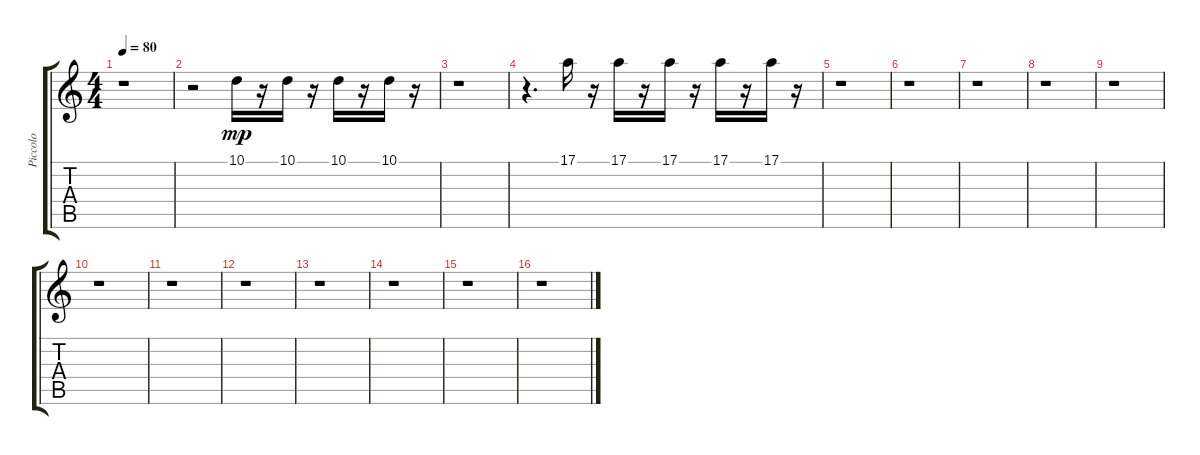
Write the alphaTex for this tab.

\track ("Piccolo" "Piccolo") {instrument piccolo}
\staff {score tabs}
\tuning (E4 B3 G3 D3 A2 E2) {hide}
\ts (4 4)
\tempo 80
\clef g2
\ks c
r.1{dy mp} |
r.2 10.1.16 r.16 10.1.16 r.16 10.1.16 r.16 10.1.16 r.16 |
r.1 |
r.4{d} 17.1.16 r.16 17.1.16 r.16 17.1.16 r.16 17.1.16 r.16 17.1.16 r.16 |
r.1 |
r.1 |
r.1 |
r.1 |
r.1 |
r.1 |
r.1 |
r.1 |
r.1 |
r.1 |
r.1 |
r.1
